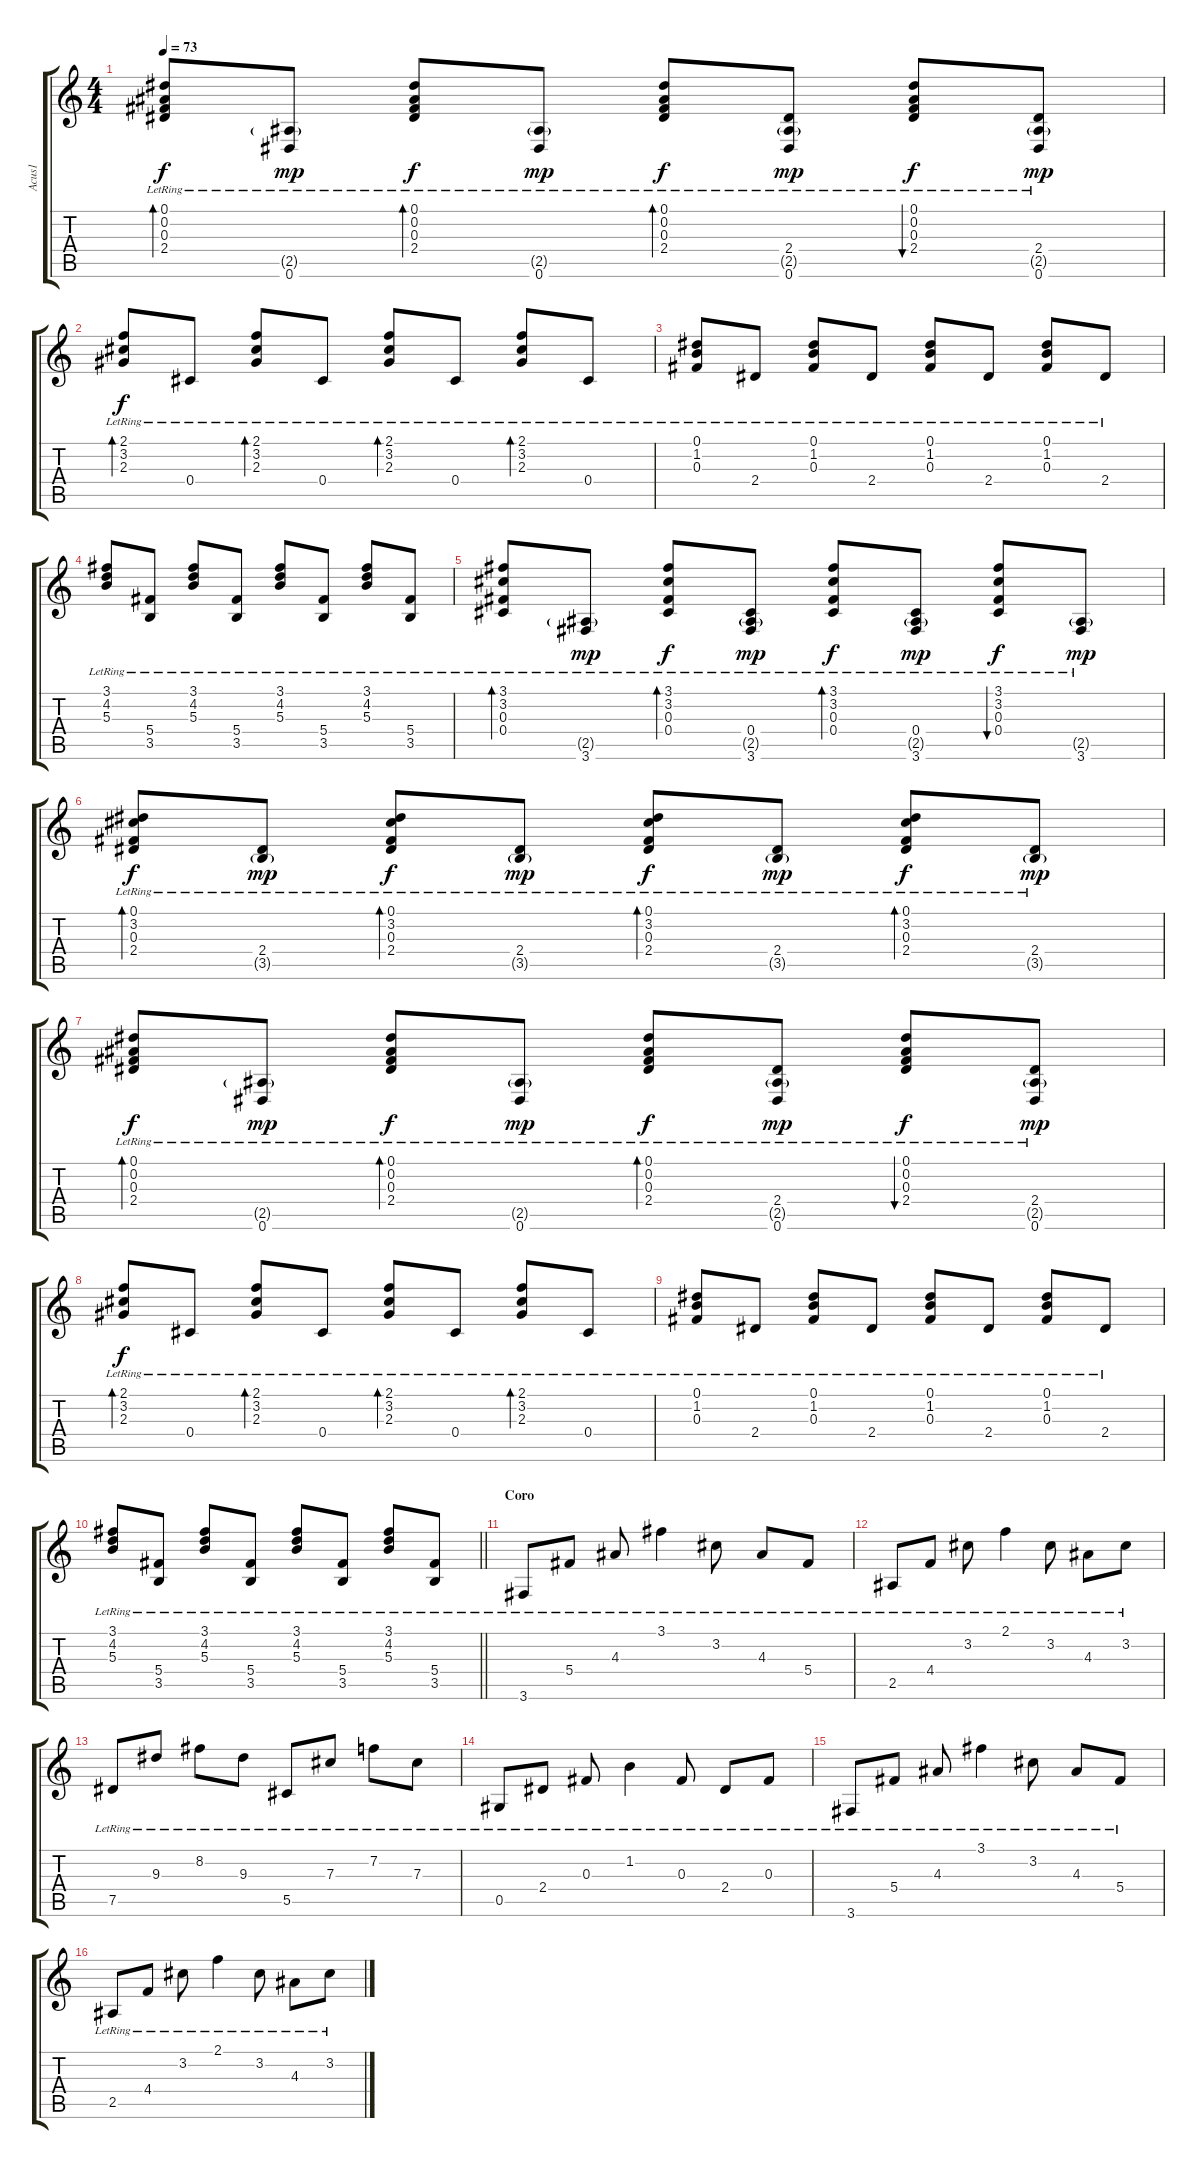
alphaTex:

\track ("Acus1" "Acus1") {instrument acousticguitarsteel}
\staff {score tabs}
\tuning (Eb4 Bb3 Gb3 Db3 Ab2 Eb2) {hide}
\ts (4 4)
\tempo 73
\clef g2
\ks c
(0.1{lr} 0.2{lr} 0.3{lr} 2.4).8{bd 60 dy f} (2.5{g lr} 0.6{lr}).8{dy mp} (0.1{lr} 0.2{lr} 0.3{lr} 2.4).8{bd 60 dy f} (2.5{g lr} 0.6{lr}).8{dy mp} (0.1{lr} 0.2{lr} 0.3{lr} 2.4).8{bd 60 dy f} (2.4 2.5{g lr} 0.6{lr}).8{dy mp} (0.1{lr} 0.2{lr} 0.3{lr} 2.4).8{bu 60 dy f} (2.4 2.5{g lr} 0.6{lr}).8{dy mp} |
(2.1{lr} 3.2{lr} 2.3{lr}).8{bd 60 dy f} 0.4{lr}.8 (2.1{lr} 3.2{lr} 2.3{lr}).8{bd 60} 0.4{lr}.8 (2.1{lr} 3.2{lr} 2.3{lr}).8{bd 60} 0.4{lr}.8 (2.1{lr} 3.2{lr} 2.3{lr}).8{bd 60} 0.4{lr}.8 |
(0.1{lr} 1.2{lr} 0.3{lr}).8 2.4{lr}.8 (0.1{lr} 1.2{lr} 0.3{lr}).8 2.4{lr}.8 (0.1{lr} 1.2{lr} 0.3{lr}).8 2.4{lr}.8 (0.1{lr} 1.2{lr} 0.3{lr}).8 2.4{lr}.8 |
(3.1{lr} 4.2{lr} 5.3{lr}).8 (5.4{lr} 3.5{lr}).8 (3.1{lr} 4.2{lr} 5.3{lr}).8 (5.4{lr} 3.5{lr}).8 (3.1{lr} 4.2{lr} 5.3{lr}).8 (5.4{lr} 3.5{lr}).8 (3.1{lr} 4.2{lr} 5.3{lr}).8 (5.4{lr} 3.5{lr}).8 |
(3.1{lr} 3.2{lr} 0.3{lr} 0.4).8{bd 60} (2.5{g lr} 3.6{lr}).8{dy mp} (3.1{lr} 3.2{lr} 0.3{lr} 0.4).8{bd 60 dy f} (0.4 2.5{g lr} 3.6{lr}).8{dy mp} (3.1{lr} 3.2{lr} 0.3{lr} 0.4).8{bd 60 dy f} (0.4 2.5{g lr} 3.6{lr}).8{dy mp} (3.1{lr} 3.2{lr} 0.3{lr} 0.4).8{bu 60 dy f} (2.5{g lr} 3.6{lr}).8{dy mp} |
(0.1{lr} 3.2{lr} 0.3{lr} 2.4).8{bd 60 dy f} (2.4 3.5{g lr}).8{dy mp} (0.1{lr} 3.2{lr} 0.3{lr} 2.4).8{bd 60 dy f} (2.4 3.5{g lr}).8{dy mp} (0.1{lr} 3.2{lr} 0.3{lr} 2.4).8{bd 60 dy f} (2.4 3.5{g lr}).8{dy mp} (0.1{lr} 3.2{lr} 0.3{lr} 2.4).8{bd 60 dy f} (2.4 3.5{g lr}).8{dy mp} |
(0.1{lr} 0.2{lr} 0.3{lr} 2.4).8{bd 60 dy f} (2.5{g lr} 0.6{lr}).8{dy mp} (0.1{lr} 0.2{lr} 0.3{lr} 2.4).8{bd 60 dy f} (2.5{g lr} 0.6{lr}).8{dy mp} (0.1{lr} 0.2{lr} 0.3{lr} 2.4).8{bd 60 dy f} (2.4 2.5{g lr} 0.6{lr}).8{dy mp} (0.1{lr} 0.2{lr} 0.3{lr} 2.4).8{bu 60 dy f} (2.4 2.5{g lr} 0.6{lr}).8{dy mp} |
(2.1{lr} 3.2{lr} 2.3{lr}).8{bd 60 dy f} 0.4{lr}.8 (2.1{lr} 3.2{lr} 2.3{lr}).8{bd 60} 0.4{lr}.8 (2.1{lr} 3.2{lr} 2.3{lr}).8{bd 60} 0.4{lr}.8 (2.1{lr} 3.2{lr} 2.3{lr}).8{bd 60} 0.4{lr}.8 |
(0.1{lr} 1.2{lr} 0.3{lr}).8 2.4{lr}.8 (0.1{lr} 1.2{lr} 0.3{lr}).8 2.4{lr}.8 (0.1{lr} 1.2{lr} 0.3{lr}).8 2.4{lr}.8 (0.1{lr} 1.2{lr} 0.3{lr}).8 2.4{lr}.8 |
\barLineRight lightlight
(3.1{lr} 4.2{lr} 5.3{lr}).8 (5.4{lr} 3.5{lr}).8 (3.1{lr} 4.2{lr} 5.3{lr}).8 (5.4{lr} 3.5{lr}).8 (3.1{lr} 4.2{lr} 5.3{lr}).8 (5.4{lr} 3.5{lr}).8 (3.1{lr} 4.2{lr} 5.3{lr}).8 (5.4{lr} 3.5{lr}).8 |
\section ("" "Coro")
3.6{lr}.8 5.4{lr}.8 4.3{lr}.8 3.1{lr}.4 3.2{lr}.8 4.3{lr}.8 5.4{lr}.8 |
2.5{lr}.8 4.4{lr}.8 3.2{lr}.8 2.1{lr}.4 3.2{lr}.8 4.3{lr}.8 3.2{lr}.8 |
7.5{lr}.8 9.3{lr}.8 8.2{lr}.8 9.3{lr}.8 5.5{lr}.8 7.3{lr}.8 7.2{lr}.8 7.3{lr}.8 |
0.5{lr}.8 2.4{lr}.8 0.3{lr}.8 1.2{lr}.4 0.3{lr}.8 2.4{lr}.8 0.3{lr}.8 |
3.6{lr}.8 5.4{lr}.8 4.3{lr}.8 3.1{lr}.4 3.2{lr}.8 4.3{lr}.8 5.4{lr}.8 |
2.5{lr}.8 4.4{lr}.8 3.2{lr}.8 2.1{lr}.4 3.2{lr}.8 4.3{lr}.8 3.2{lr}.8
